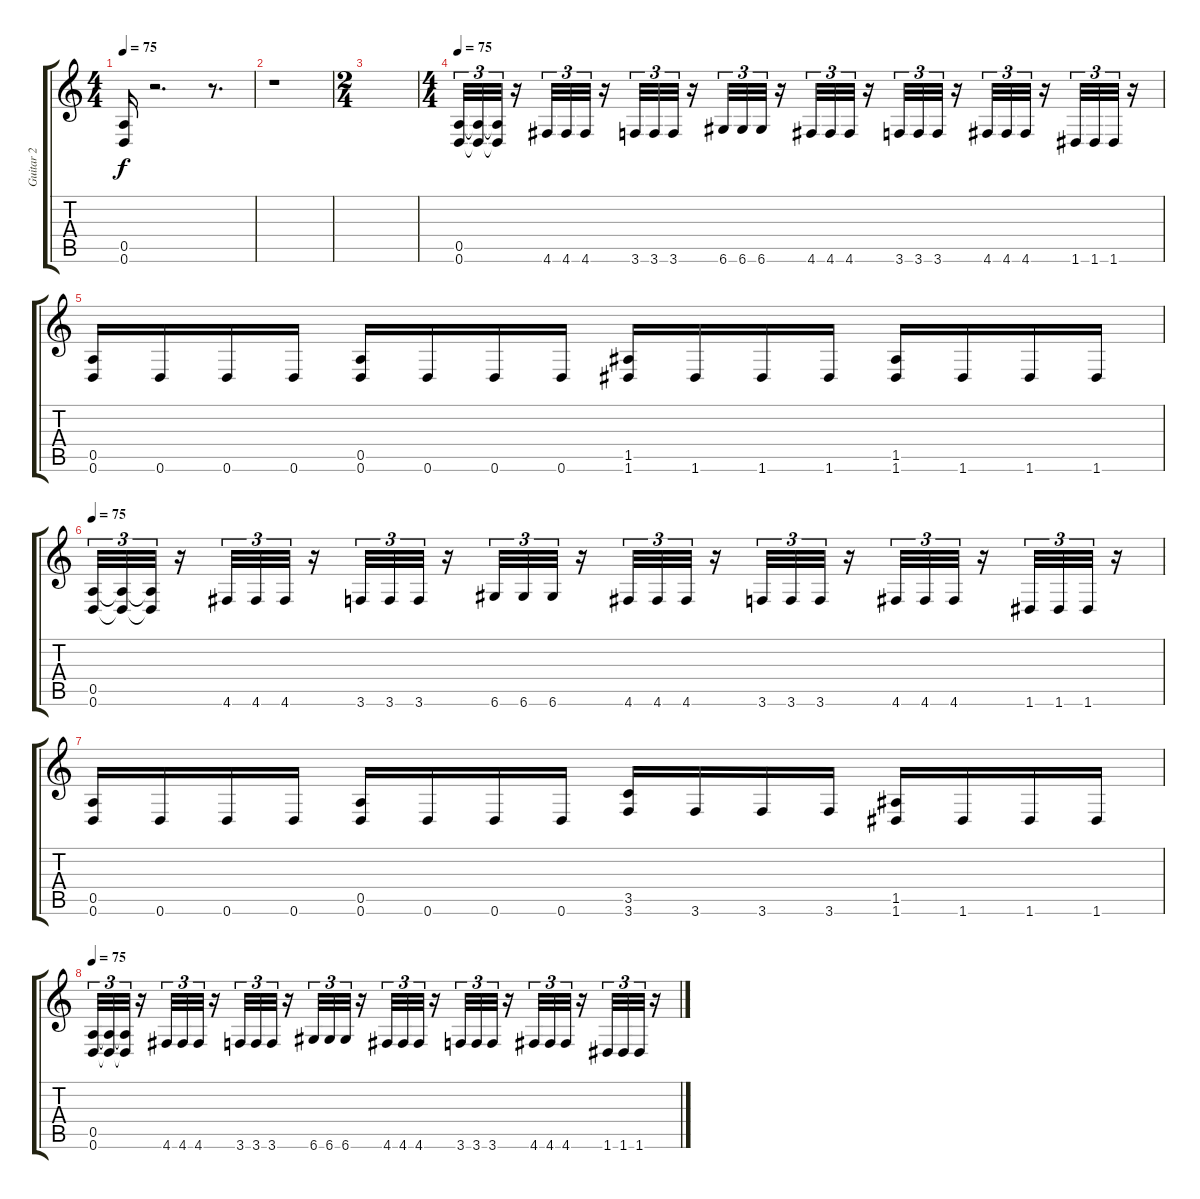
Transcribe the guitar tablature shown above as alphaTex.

\track ("Guitar 2" "Guitar 2") {instrument overdrivenguitar}
\staff {score tabs}
\tuning (E4 B3 G3 D3 A2 D2) {hide}
\ts (4 4)
\tempo 75
\clef g2
\ks c
(0.5 0.6).16{dy f} r.2{d} r.8{d} |
r.1 |
\ts (2 4)
|
\ts (4 4)
\tempo 75
(0.5 0.6).32{tu (3 2)} (0.5{t} 0.6{t}).32{tu (3 2)} (0.5{t} 0.6{t}).32{tu (3 2)} r.16 4.6.32{tu (3 2)} 4.6.32{tu (3 2)} 4.6.32{tu (3 2)} r.16 3.6.32{tu (3 2)} 3.6.32{tu (3 2)} 3.6.32{tu (3 2)} r.16 6.6.32{tu (3 2)} 6.6.32{tu (3 2)} 6.6.32{tu (3 2)} r.16 4.6.32{tu (3 2)} 4.6.32{tu (3 2)} 4.6.32{tu (3 2)} r.16 3.6.32{tu (3 2)} 3.6.32{tu (3 2)} 3.6.32{tu (3 2)} r.16 4.6.32{tu (3 2)} 4.6.32{tu (3 2)} 4.6.32{tu (3 2)} r.16 1.6.32{tu (3 2)} 1.6.32{tu (3 2)} 1.6.32{tu (3 2)} r.16 |
(0.5 0.6).16 0.6.16 0.6.16 0.6.16 (0.5 0.6).16 0.6.16 0.6.16 0.6.16 (1.5 1.6).16 1.6.16 1.6.16 1.6.16 (1.5 1.6).16 1.6.16 1.6.16 1.6.16 |
\tempo 75
(0.5 0.6).32{tu (3 2)} (0.5{t} 0.6{t}).32{tu (3 2)} (0.5{t} 0.6{t}).32{tu (3 2)} r.16 4.6.32{tu (3 2)} 4.6.32{tu (3 2)} 4.6.32{tu (3 2)} r.16 3.6.32{tu (3 2)} 3.6.32{tu (3 2)} 3.6.32{tu (3 2)} r.16 6.6.32{tu (3 2)} 6.6.32{tu (3 2)} 6.6.32{tu (3 2)} r.16 4.6.32{tu (3 2)} 4.6.32{tu (3 2)} 4.6.32{tu (3 2)} r.16 3.6.32{tu (3 2)} 3.6.32{tu (3 2)} 3.6.32{tu (3 2)} r.16 4.6.32{tu (3 2)} 4.6.32{tu (3 2)} 4.6.32{tu (3 2)} r.16 1.6.32{tu (3 2)} 1.6.32{tu (3 2)} 1.6.32{tu (3 2)} r.16 |
(0.5 0.6).16 0.6.16 0.6.16 0.6.16 (0.5 0.6).16 0.6.16 0.6.16 0.6.16 (3.5 3.6).16 3.6.16 3.6.16 3.6.16 (1.5 1.6).16 1.6.16 1.6.16 1.6.16 |
\tempo 75
(0.5 0.6).32{tu (3 2)} (0.5{t} 0.6{t}).32{tu (3 2)} (0.5{t} 0.6{t}).32{tu (3 2)} r.16 4.6.32{tu (3 2)} 4.6.32{tu (3 2)} 4.6.32{tu (3 2)} r.16 3.6.32{tu (3 2)} 3.6.32{tu (3 2)} 3.6.32{tu (3 2)} r.16 6.6.32{tu (3 2)} 6.6.32{tu (3 2)} 6.6.32{tu (3 2)} r.16 4.6.32{tu (3 2)} 4.6.32{tu (3 2)} 4.6.32{tu (3 2)} r.16 3.6.32{tu (3 2)} 3.6.32{tu (3 2)} 3.6.32{tu (3 2)} r.16 4.6.32{tu (3 2)} 4.6.32{tu (3 2)} 4.6.32{tu (3 2)} r.16 1.6.32{tu (3 2)} 1.6.32{tu (3 2)} 1.6.32{tu (3 2)} r.16
